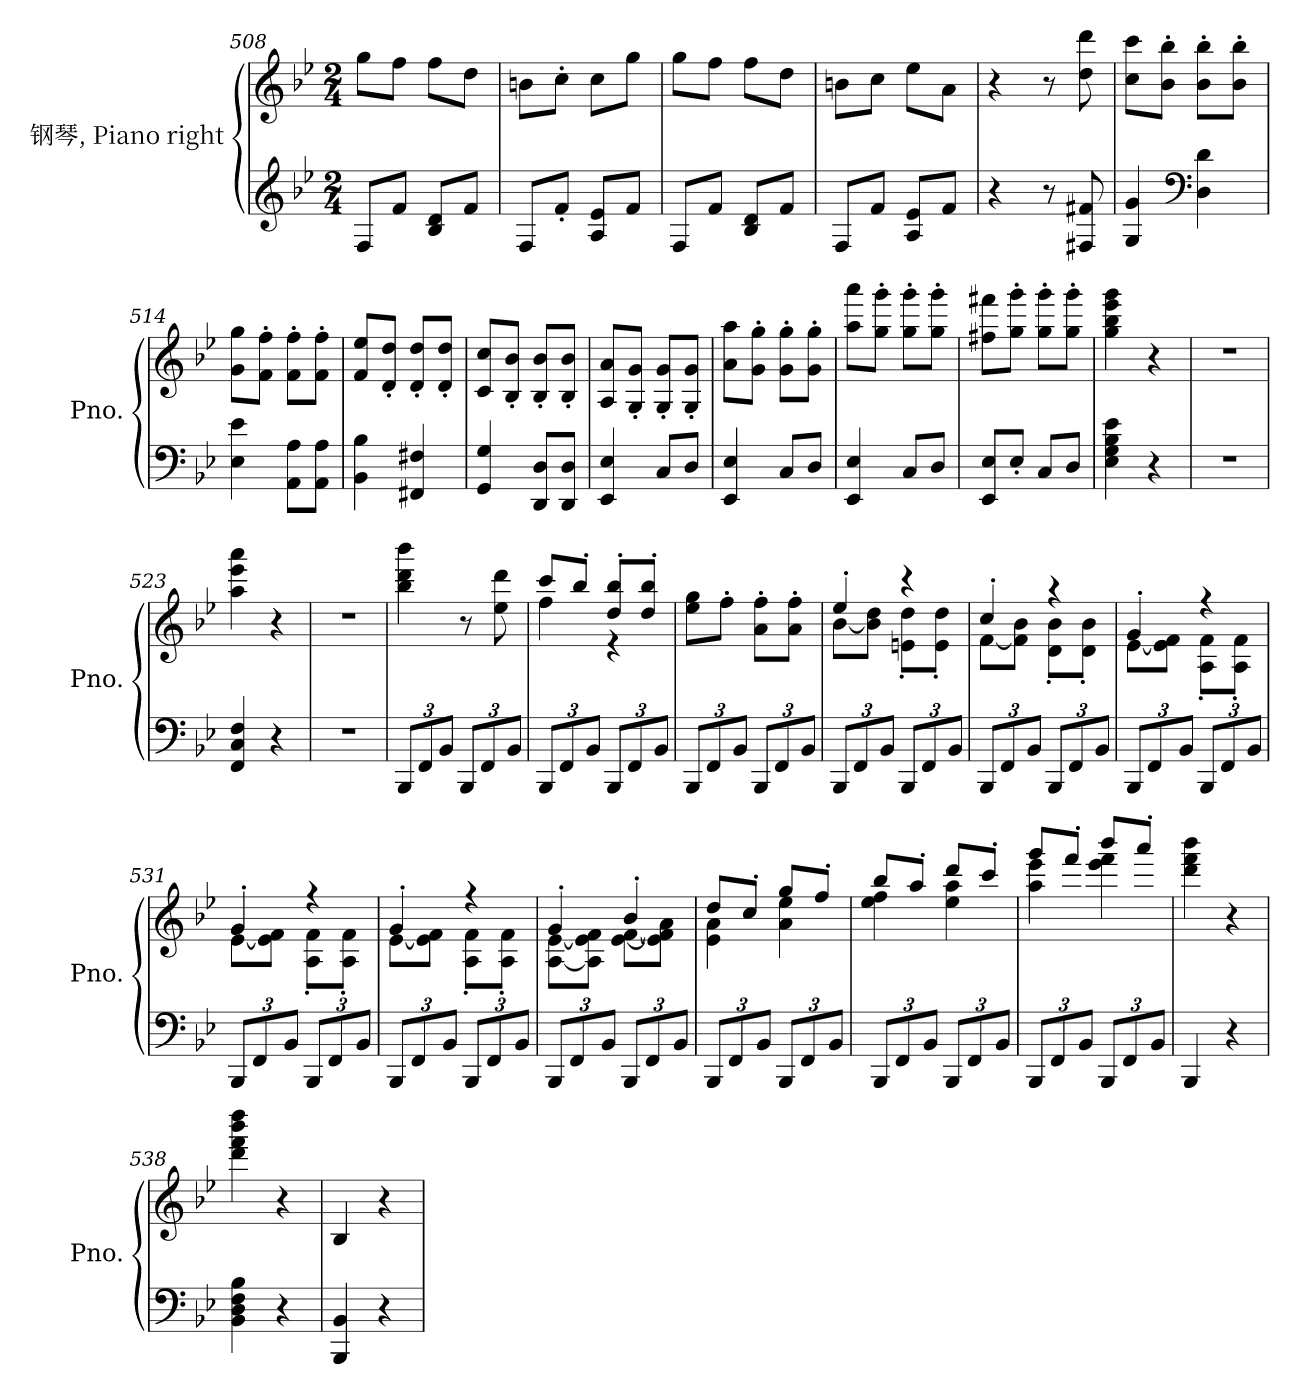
**kern	**kern
*part1	*part1
*staff2	*staff1
*I"钢琴, Piano right	*
*I'Pno.	*
*clefG2	*clefG2
*k[b-e-]	*k[b-e-]
*M2/4	*M2/4
*MM139	*MM139
=508	=508
8F/L	8gg\L
*	*MM137
8f/J	8ff\J
*	*MM136
8B-/ 8d/L	8ff\L
8f/J	8dd\J
=509	=509
8F/L	8bn\L
8f'/J	8cc'\J
8A/ 8e-/L	8cc\L
*	*MM134
8f/J	8gg\J
=510	=510
*	*MM139
8F/L	8gg\L
*	*MM137
8f/J	8ff\J
*	*MM136
8B-/ 8d/L	8ff\L
8f/J	8dd\J
=511	=511
8F/L	8bn\L
8f/J	8cc\J
8A/ 8e-/L	8ee-\L
8f/J	8a\J
=512	=512
4r	4r
*	*MM139
8r	8r
*	*MM171
8F#X/ 8f#X/	8dd\ 8ddd\
=513	=513
*	*MM179
4G/ 4g/	8cc\ 8ccc\L
*	*MM174
.	8b-\' 8bb-\'J
*clefF4	*
4D\ 4d\	8b-\' 8bb-\'L
.	8b-\' 8bb-\'J
=514	=514
*	*MM178
4E-\ 4e-\	8g\ 8gg\L
*	*MM174
.	8f\' 8ff\'J
8AA\ 8A\L	8f\' 8ff\'L
8AA\ 8A\J	8f\' 8ff\'J
!!LO:LB:g=z
=515	=515
*	*MM178
4BB-\ 4B-\	8f/ 8ee-/L
*	*MM174
.	8d/' 8dd/'J
4FF#X/ 4F#X/	8d/' 8dd/'L
.	8d/' 8dd/'J
=516	=516
*	*MM179
4GG/ 4G/	8c/ 8cc/L
*	*MM175
.	8B-/' 8b-/'J
8DD/ 8D/L	8B-/' 8b-/'L
8DD/ 8D/J	8B-/' 8b-/'J
=517	=517
*	*MM179
4EE-/ 4E-/	8A/ 8a/L
*	*MM174
.	8G/' 8g/'J
8C/L	8G/' 8g/'L
8D/J	8G/' 8g/'J
=518	=518
*	*MM179
4EE-/ 4E-/	8a\ 8aa\L
*	*MM174
.	8g\' 8gg\'J
8C/L	8g\' 8gg\'L
8D/J	8g\' 8gg\'J
=519	=519
*	*MM179
4EE-/ 4E-/	8aa\ 8aaa\L
*	*MM174
.	8gg\' 8ggg\'J
8C/L	8gg\' 8ggg\'L
8D/J	8gg\' 8ggg\'J
=520	=520
*	*MM179
8EE-/ 8E-/L	8ff#X\ 8fff#X\L
*	*MM174
8E-'/J	8gg\' 8ggg\'J
8C/L	8gg\' 8ggg\'L
*	*MM157
8D/J	8gg\' 8ggg\'J
=521	=521
4E-\ 4G\ 4B-\ 4e-\	4gg\ 4bb-\ 4eee-\ 4ggg\
4r	4r
=522	=522
2r	2r
=523	=523
4FF/ 4C/ 4F/	4aa\ 4eee-\ 4aaa\
4r	4r
!!LO:LB:g=z
=524	=524
*	*MM147
2r	2r
=525	=525
*Xbrackettup	*
*	*MM159
12BBB-/L	4bb-\ 4ddd\ 4bbb-\
12FF/	.
12BB-/J	.
*	*MM168
12BBB-/L	8r
12FF/	.
*	*MM171
.	8ee-\ 8ddd\
12BB-/J	.
=526	=526
*	*MM179
*	*^
12BBB-/L	8ccc/L	4ff\
12FF/	.	.
*	*MM174	*
.	8bb-'/J	.
12BB-/J	.	.
12BBB-/L	8dd/' 8bb-/'L	4r
12FF/	.	.
.	8dd/' 8bb-/'J	.
12BB-/J	.	.
*	*v	*v
=527	=527
*	*MM178
12BBB-/L	8ee-\ 8gg\L
12FF/	.
*	*MM174
.	8ff'\J
12BB-/J	.
12BBB-/L	8a\' 8ff\'L
12FF/	.
.	8a\' 8ff\'J
12BB-/J	.
=528	=528
*	*MM178
*	*^
12BBB-/L	4ee-'/	[8b-\L
12FF/	.	.
*	*MM174	*
.	.	8b-\] 8dd\J
12BB-/J	.	.
12BBB-/L	4r	8en\' 8dd\'L
12FF/	.	.
.	.	8e\' 8dd\'J
12BB-/J	.	.
=529	=529	=529
*	*MM179	*
12BBB-/L	4cc'/	[8f\L
12FF/	.	.
*	*MM175	*
.	.	8f\] 8b-\J
12BB-/J	.	.
12BBB-/L	4r	8d\' 8b-\'L
12FF/	.	.
.	.	8d\' 8b-\'J
12BB-/J	.	.
=530	=530	=530
*	*MM179	*
12BBB-/L	4g'/	[8e-\L
12FF/	.	.
*	*MM174	*
.	.	8e-\] 8f\J
12BB-/J	.	.
12BBB-/L	4r	8A\' 8f\'L
12FF/	.	.
.	.	8A\' 8f\'J
12BB-/J	.	.
!!LO:LB:g=z	!!
=531	=531	=531
*	*MM179	*
12BBB-/L	4g'/	[8e-\L
12FF/	.	.
*	*MM174	*
.	.	8e-\] 8f\J
12BB-/J	.	.
12BBB-/L	4r	8A\' 8f\'L
12FF/	.	.
.	.	8A\' 8f\'J
12BB-/J	.	.
=532	=532	=532
*	*MM179	*
12BBB-/L	4g'/	[8e-\L
12FF/	.	.
*	*MM174	*
.	.	8e-\] 8f\J
12BB-/J	.	.
12BBB-/L	4r	8A\' 8f\'L
12FF/	.	.
.	.	8A\' 8f\'J
12BB-/J	.	.
=533	=533	=533
12BBB-/L	4g'/	[8A\ [8e-\L
12FF/	.	.
.	.	8A\] 8e-\] 8f\J
12BB-/J	.	.
*	*MM180	*
12BBB-/L	4b-'/	[8e-\ [8f\L
12FF/	.	.
*	*MM176	*
.	.	8e-\] 8f\] 8a\J
12BB-/J	.	.
=534	=534	=534
*	*MM182	*
12BBB-/L	8dd/L	4e-\ 4a\
12FF/	.	.
*	*MM174	*
.	8cc'/J	.
12BB-/J	.	.
*	*MM184	*
12BBB-/L	8gg/L	4a\ 4ee-\
12FF/	.	.
*	*MM181	*
.	8ff'/J	.
12BB-/J	.	.
=535	=535	=535
*	*MM185	*
12BBB-/L	8bb-/L	4ee-\ 4ff\
12FF/	.	.
*	*MM181	*
.	8aa'/J	.
12BB-/J	.	.
*	*MM187	*
12BBB-/L	8ddd/L	4ee-\ 4aa\
12FF/	.	.
*	*MM184	*
.	8ccc'/J	.
12BB-/J	.	.
=536	=536	=536
*	*MM186	*
12BBB-/L	8ggg/L	4aa\ 4eee-\
12FF/	.	.
*	*MM174	*
.	8fff'/J	.
12BB-/J	.	.
*	*MM180	*
12BBB-/L	8bbb-/L	4eee-\ 4fff\
12FF/	.	.
*	*MM170	*
.	8aaa'/J	.
12BB-/J	.	.
*	*v	*v
!!LO:LB:g=z
=537	=537
*	*MM157
4BBB-/	4ddd\ 4fff\ 4bbb-\
4r	4r
=538	=538
4BB-\ 4D\ 4F\ 4B-\	4ddd\ 4fff\ 4bbb-\ 4dddd\
4r	4r
=539	=539
4BBB-/ 4BB-/	4B-/
4r	4r
=	=
*-	*-
